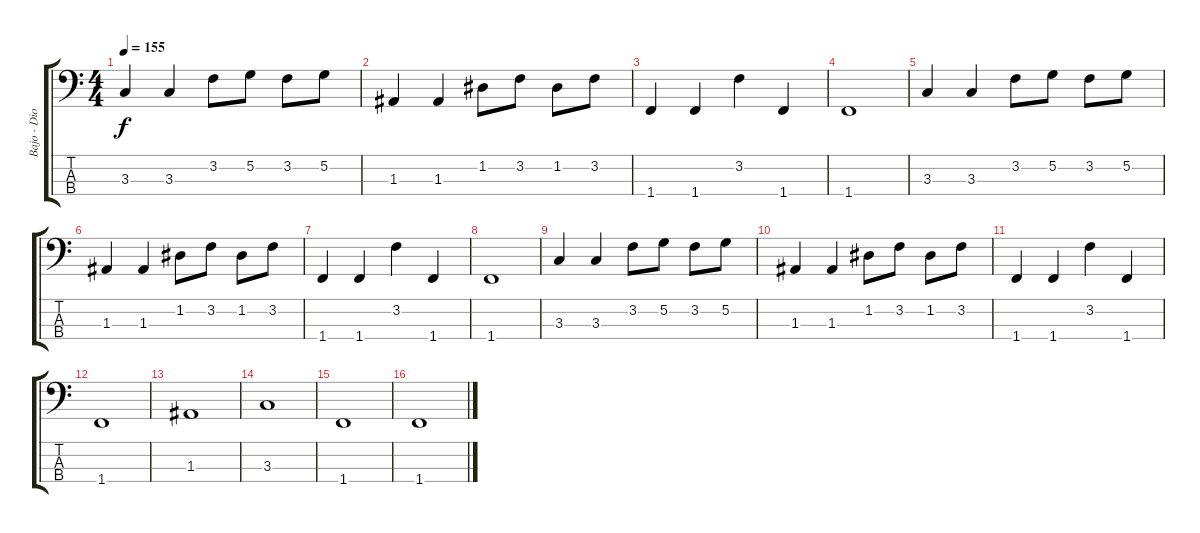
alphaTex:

\track ("Bajo - Dios" "Bajo - Dio") {instrument electricbassfinger}
\staff {score tabs}
\tuning (G2 D2 A1 E1) {hide}
\ts (4 4)
\tempo 155
\clef f4
\ks c
3.3.4{dy f} 3.3.4 3.2.8 5.2.8 3.2.8 5.2.8 |
1.3.4 1.3.4 1.2.8 3.2.8 1.2.8 3.2.8 |
1.4.4 1.4.4 3.2.4 1.4.4 |
1.4.1 |
3.3.4 3.3.4 3.2.8 5.2.8 3.2.8 5.2.8 |
1.3.4 1.3.4 1.2.8 3.2.8 1.2.8 3.2.8 |
1.4.4 1.4.4 3.2.4 1.4.4 |
1.4.1 |
3.3.4 3.3.4 3.2.8 5.2.8 3.2.8 5.2.8 |
1.3.4 1.3.4 1.2.8 3.2.8 1.2.8 3.2.8 |
1.4.4 1.4.4 3.2.4 1.4.4 |
1.4.1 |
1.3.1 |
3.3.1 |
1.4.1 |
1.4.1
